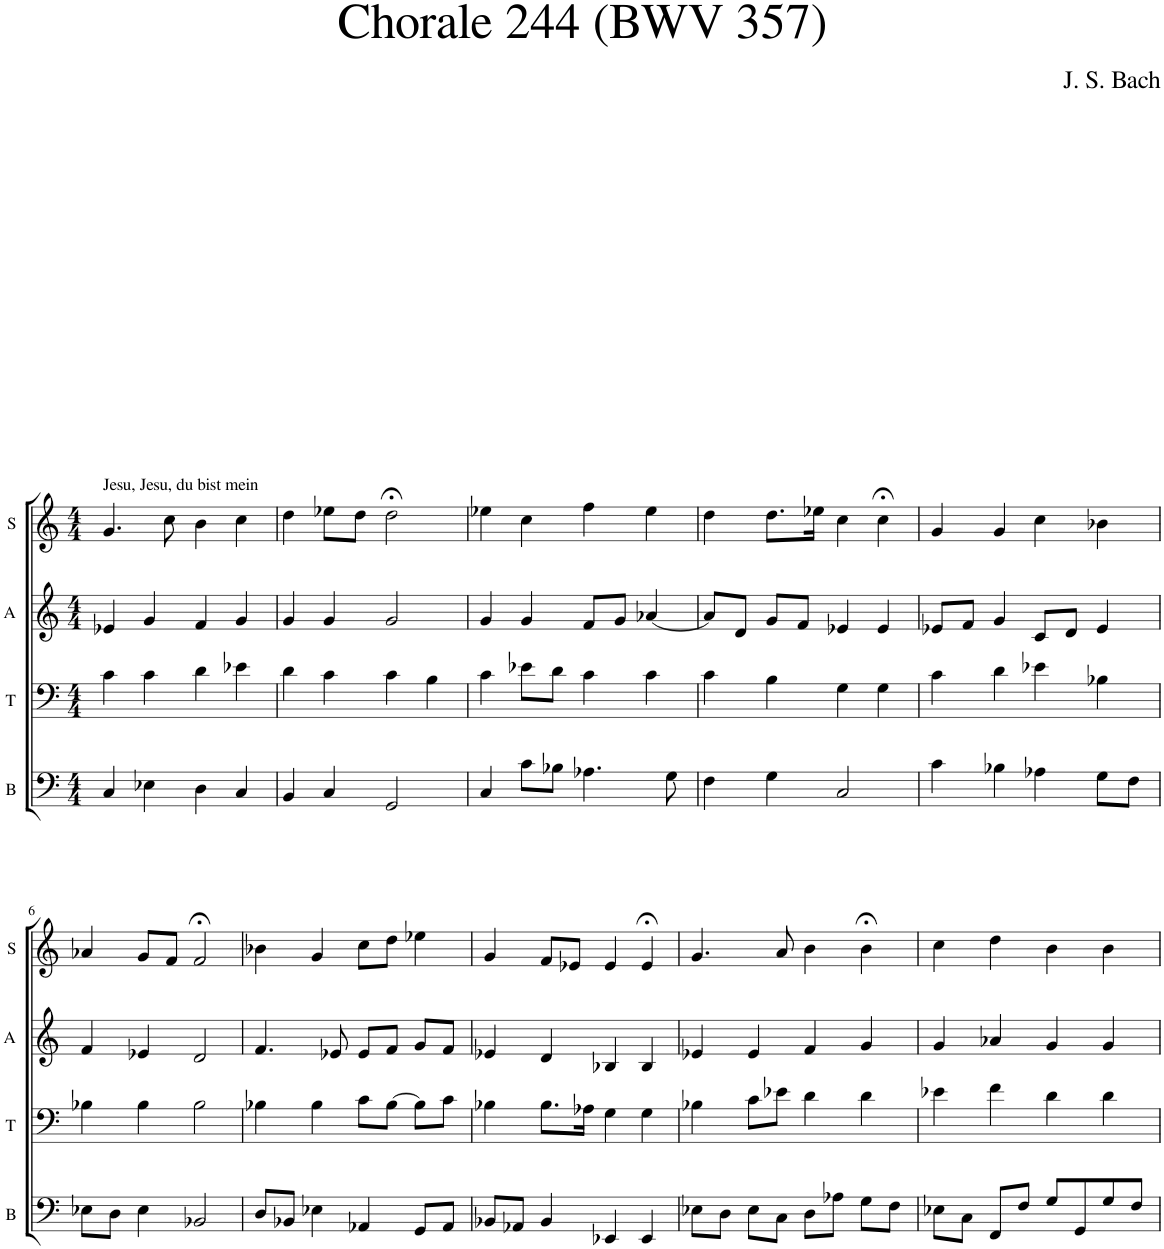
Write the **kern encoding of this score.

**kern	**kern	**kern	**kern
*part4	*part3	*part2	*part1
*staff4	*staff3	*staff2	*staff1
*I"B	*I"T	*I"A	*I"S
*I'B	*I'T	*I'A	*I'S
*clefF4	*clefF4	*clefG2	*clefG2
*k[]	*k[]	*k[]	*k[]
*M4/4	*M4/4	*M4/4	*M4/4
=1	=1	=1	=1
!	!	!	!LO:TX:a:t=Jesu, Jesu, du bist mein
4C/	4c\	4e-X/	4.g/
4E-X\	4c\	4g/	.
.	.	.	8cc\
4D\	4d\	4f/	4b\
4C/	4e-X\	4g/	4cc\
=2	=2	=2	=2
4BB/	4d\	4g/	4dd\
4C/	4c\	4g/	8ee-X\L
.	.	.	8dd\J
2GG/	4c\	2g/	2dd;<\
.	4B\	.	.
=3	=3	=3	=3
4C/	4c\	4g/	4ee-X\
8c\L	8e-X\L	4g/	4cc\
8B-X\J	8d\J	.	.
4.A-X\	4c\	8f/L	4ff\
.	.	8g/J	.
.	4c\	[4a-X/	4ee-\
8G\	.	.	.
=4	=4	=4	=4
4F\	4c\	8a-/L]	4dd\
.	.	8d/J	.
4G\	4B\	8g/L	8.dd\L
.	.	8f/J	.
.	.	.	16ee-X\Jk
2C/	4G\	4e-X/	4cc\
.	4G\	4e-/	4cc;<\
=5	=5	=5	=5
4c\	4c\	8e-X/L	4g/
.	.	8f/J	.
4B-X\	4d\	4g/	4g/
4A-X\	4e-X\	8c/L	4cc\
.	.	8d/J	.
8G\L	4B-X\	4e-/	4b-X\
8F\J	.	.	.
!!LO:LB:g=z
=6	=6	=6	=6
8E-X\L	4B-X\	4f/	4a-X/
8D\J	.	.	.
4E-\	4B-\	4e-X/	8g/L
.	.	.	8f/J
2BB-X/	2B-\	2d/	2f;</
=7	=7	=7	=7
8D/L	4B-X\	4.f/	4b-X\
8BB-X/J	.	.	.
4E-X\	4B-\	.	4g/
.	.	8e-X/	.
4AA-X/	8c\L	8e-/L	8cc\L
.	[8B-\J	8f/J	8dd\J
8GG/L	8B-\L]	8g/L	4ee-X\
8AA-/J	8c\J	8f/J	.
=8	=8	=8	=8
8BB-X/L	4B-X\	4e-X/	4g/
8AA-X/J	.	.	.
4BB-/	8.B-\L	4d/	8f/L
.	.	.	8e-X/J
.	16A-X\Jk	.	.
4EE-X/	4G\	4B-X/	4e-/
4EE-/	4G\	4B-/	4e-;</
=9	=9	=9	=9
8E-X\L	4B-X\	4e-X/	4.g/
8D\J	.	.	.
8E-\L	8c\L	4e-/	.
8C\J	8e-X\J	.	8a/
8D\L	4d\	4f/	4b\
8A-X\J	.	.	.
8G\L	4d\	4g/	4b;<\
8F\J	.	.	.
=10	=10	=10	=10
8E-X\L	4e-X\	4g/	4cc\
8C\J	.	.	.
8FF/L	4f\	4a-X/	4dd\
8F/J	.	.	.
8G/L	4d\	4g/	4b\
8GG/	.	.	.
8G/	4d\	4g/	4b\
8F/J	.	.	.
=	=	=	=
*-	*-	*-	*-
